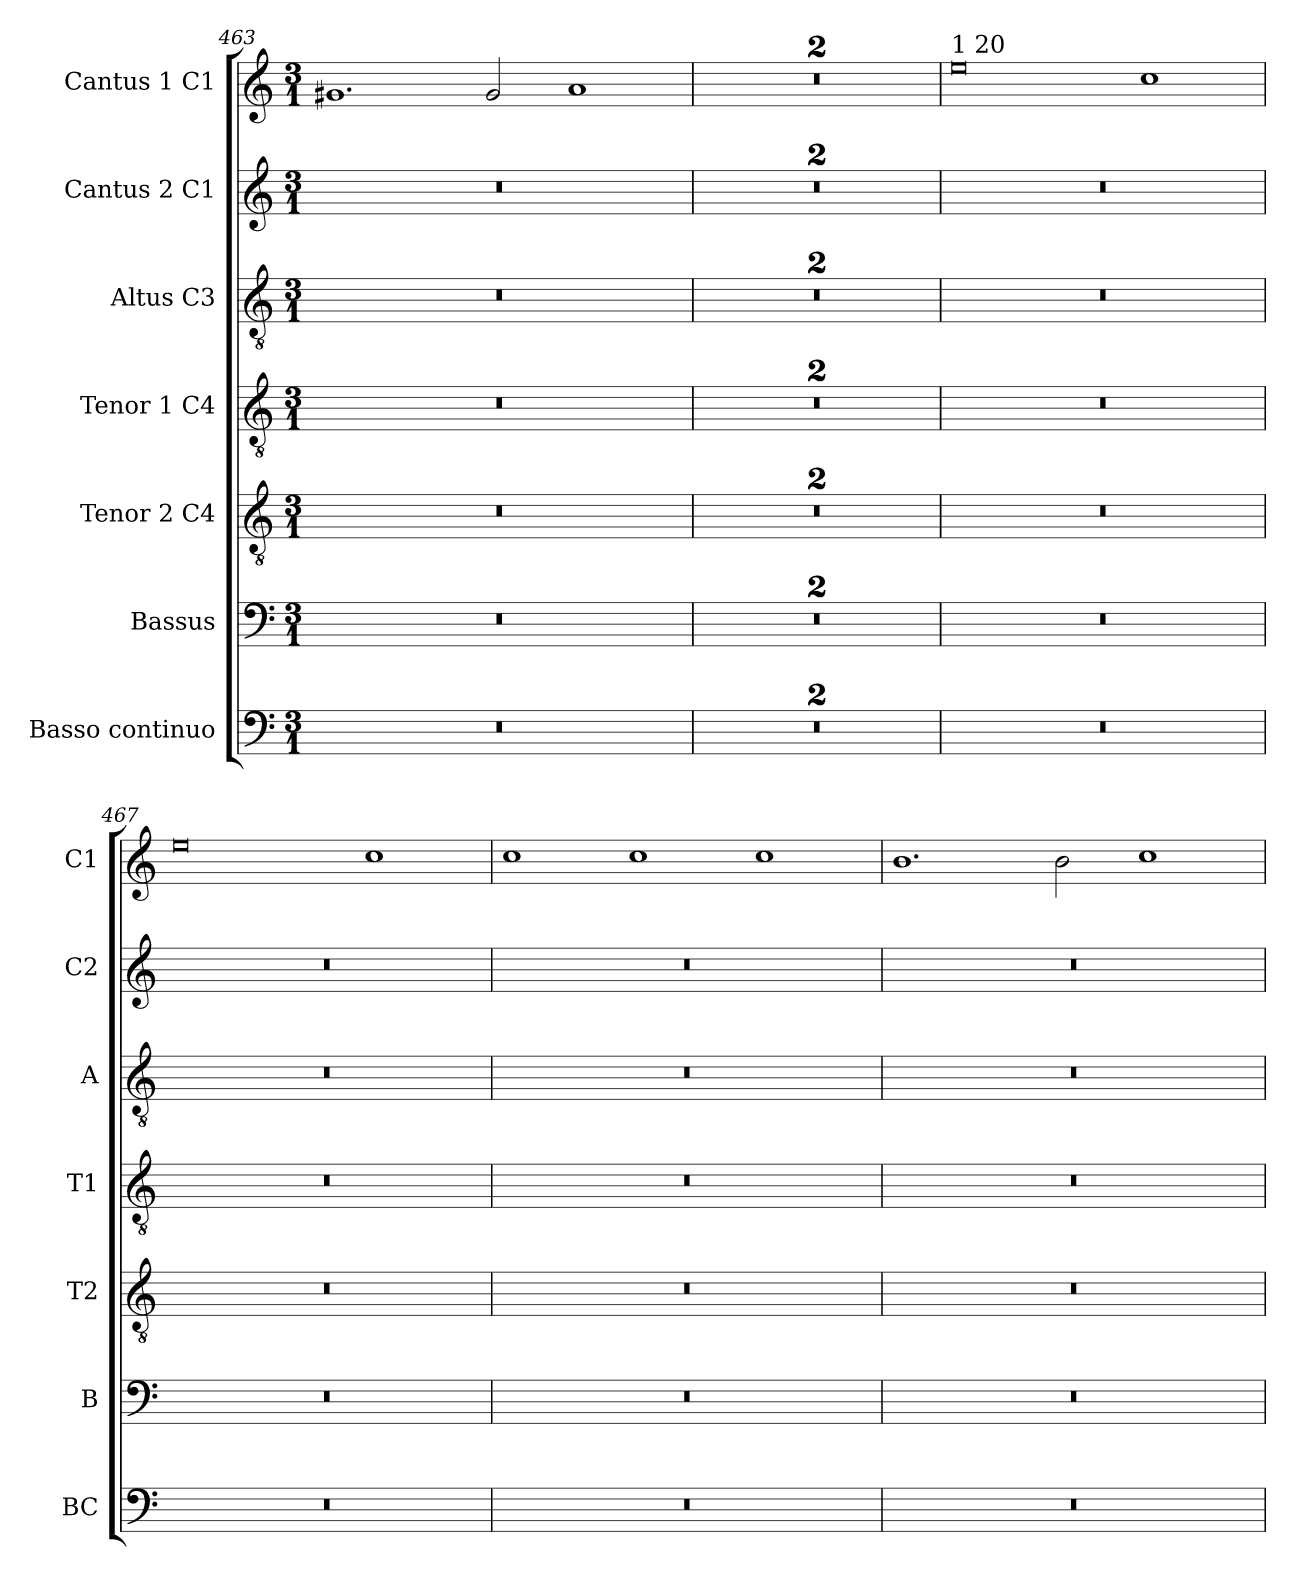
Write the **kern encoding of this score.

**kern	**kern	**kern	**kern	**kern	**kern	**kern
*part7	*part6	*part5	*part4	*part3	*part2	*part1
*staff7	*staff6	*staff5	*staff4	*staff3	*staff2	*staff1
*I"Basso continuo	*I"Bassus	*I"Tenor 2 C4	*I"Tenor 1 C4	*I"Altus C3	*I"Cantus 2 C1	*I"Cantus 1 C1
*I'BC	*I'B	*I'T2	*I'T1	*I'A	*I'C2	*I'C1
*clefF4	*clefF4	*clefGv2	*clefGv2	*clefGv2	*clefG2	*clefG2
*ITrd7c12	*	*	*	*	*	*
*k[]	*k[]	*k[]	*k[]	*k[]	*k[]	*k[]
*C:	*C:	*C:	*C:	*C:	*C:	*C:
*M3/1	*M3/1	*M3/1	*M3/1	*M3/1	*M3/1	*M3/1
=463	=463	=463	=463	=463	=463	=463
0.r	0.r	0.r	0.r	0.r	0.r	1.g#X
.	.	.	.	.	.	2g#/
.	.	.	.	.	.	1a
=464	=464	=464	=464	=464	=464	=464
0.r	0.r	0.r	0.r	0.r	0.r	0.r
=465	=465	=465	=465	=465	=465	=465
0.r	0.r	0.r	0.r	0.r	0.r	0.r
!!LO:LB:g=z
=466	=466	=466	=466	=466	=466	=466
!	!	!	!	!	!	!LO:TX:a:t=1 20
0.r	0.r	0.r	0.r	0.r	0.r	0ee
.	.	.	.	.	.	1cc
=467	=467	=467	=467	=467	=467	=467
0.r	0.r	0.r	0.r	0.r	0.r	0ee
.	.	.	.	.	.	1cc
=468	=468	=468	=468	=468	=468	=468
0.r	0.r	0.r	0.r	0.r	0.r	1cc
.	.	.	.	.	.	1cc
.	.	.	.	.	.	1cc
=469	=469	=469	=469	=469	=469	=469
0.r	0.r	0.r	0.r	0.r	0.r	1.b
.	.	.	.	.	.	2b\
.	.	.	.	.	.	1cc
=	=	=	=	=	=	=
*-	*-	*-	*-	*-	*-	*-
